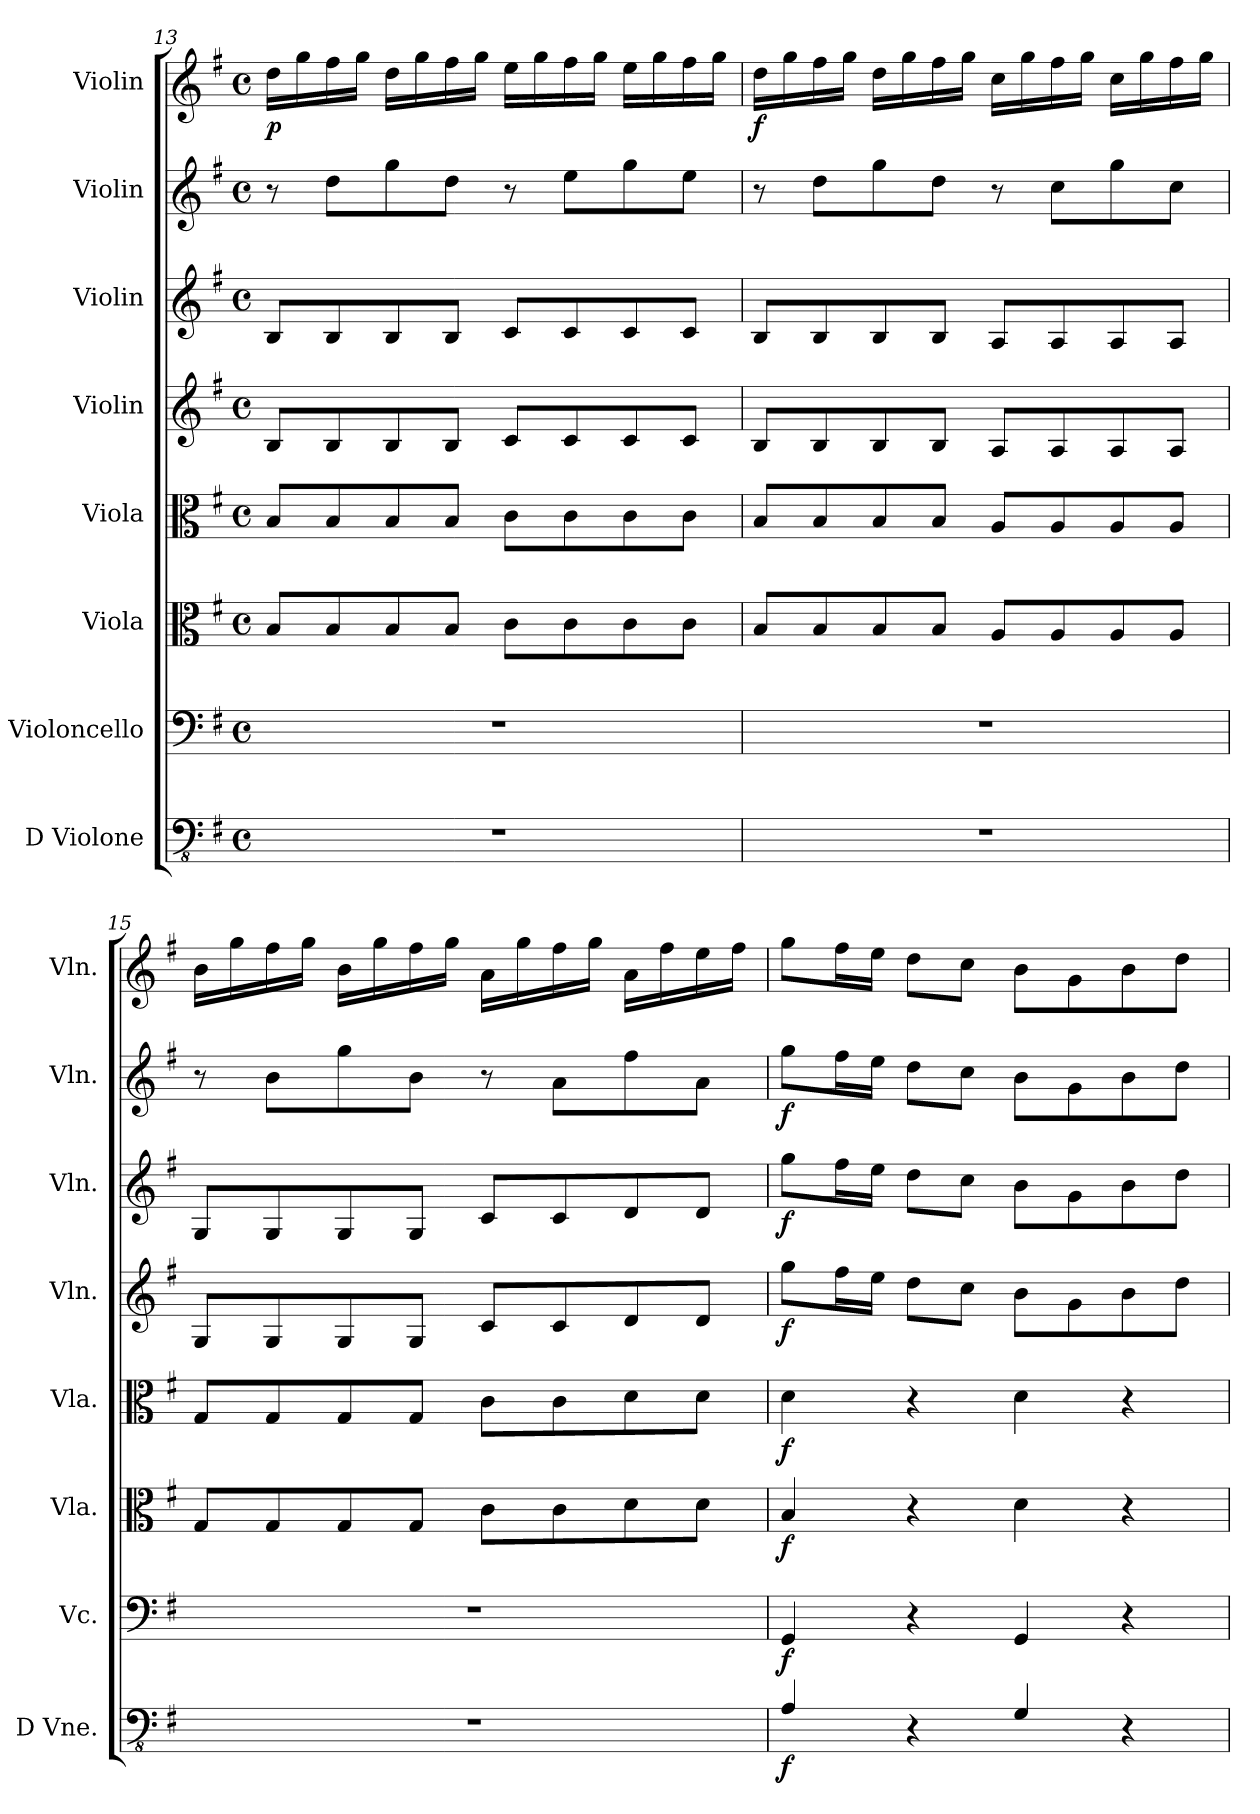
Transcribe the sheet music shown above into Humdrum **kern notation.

**kern	**dynam	**kern	**dynam	**kern	**dynam	**kern	**dynam	**kern	**dynam	**kern	**dynam	**kern	**dynam	**kern	**dynam
*part8	*part8	*part7	*part7	*part6	*part6	*part5	*part5	*part4	*part4	*part3	*part3	*part2	*part2	*part1	*part1
*staff8	*staff8	*staff7	*staff7	*staff6	*staff6	*staff5	*staff5	*staff4	*staff4	*staff3	*staff3	*staff2	*staff2	*staff1	*staff1
*I"D Violone	*	*I"Violoncello	*	*I"Viola	*	*I"Viola	*	*I"Violin	*	*I"Violin	*	*I"Violin	*	*I"Violin	*
*I'D Vne.	*	*I'Vc.	*	*I'Vla.	*	*I'Vla.	*	*I'Vln.	*	*I'Vln.	*	*I'Vln.	*	*I'Vln.	*
!!LO:PB:g=z
*clefFv4	*	*clefF4	*	*clefC3	*	*clefC3	*	*clefG2	*	*clefG2	*	*clefG2	*	*clefG2	*
*ITrd7c12	*	*	*	*	*	*	*	*	*	*	*	*	*	*	*
*k[f#]	*	*k[f#]	*	*k[f#]	*	*k[f#]	*	*k[f#]	*	*k[f#]	*	*k[f#]	*	*k[f#]	*
*M4/4	*	*M4/4	*	*M4/4	*	*M4/4	*	*M4/4	*	*M4/4	*	*M4/4	*	*M4/4	*
*met(c)	*	*met(c)	*	*met(c)	*	*met(c)	*	*met(c)	*	*met(c)	*	*met(c)	*	*met(c)	*
=13	=13	=13	=13	=13	=13	=13	=13	=13	=13	=13	=13	=13	=13	=13	=13
!	!	!	!	!	!	!	!	!	!	!	!	!	!	!	!LO:DY:b
1r	.	1r	.	8B/L	.	8B/L	.	8B/L	.	8B/L	.	8r	.	16dd\LL	p
.	.	.	.	.	.	.	.	.	.	.	.	.	.	16gg\	.
.	.	.	.	8B/	.	8B/	.	8B/	.	8B/	.	8dd\L	.	16ff#\	.
.	.	.	.	.	.	.	.	.	.	.	.	.	.	16gg\JJ	.
.	.	.	.	8B/	.	8B/	.	8B/	.	8B/	.	8gg\	.	16dd\LL	.
.	.	.	.	.	.	.	.	.	.	.	.	.	.	16gg\	.
.	.	.	.	8B/J	.	8B/J	.	8B/J	.	8B/J	.	8dd\J	.	16ff#\	.
.	.	.	.	.	.	.	.	.	.	.	.	.	.	16gg\JJ	.
.	.	.	.	8c\L	.	8c\L	.	8c/L	.	8c/L	.	8r	.	16ee\LL	.
.	.	.	.	.	.	.	.	.	.	.	.	.	.	16gg\	.
.	.	.	.	8c\	.	8c\	.	8c/	.	8c/	.	8ee\L	.	16ff#\	.
.	.	.	.	.	.	.	.	.	.	.	.	.	.	16gg\JJ	.
.	.	.	.	8c\	.	8c\	.	8c/	.	8c/	.	8gg\	.	16ee\LL	.
.	.	.	.	.	.	.	.	.	.	.	.	.	.	16gg\	.
.	.	.	.	8c\J	.	8c\J	.	8c/J	.	8c/J	.	8ee\J	.	16ff#\	.
.	.	.	.	.	.	.	.	.	.	.	.	.	.	16gg\JJ	.
=14	=14	=14	=14	=14	=14	=14	=14	=14	=14	=14	=14	=14	=14	=14	=14
!	!	!	!	!	!	!	!	!	!	!	!	!	!	!	!LO:DY:b
1r	.	1r	.	8B/L	.	8B/L	.	8B/L	.	8B/L	.	8r	.	16dd\LL	f
.	.	.	.	.	.	.	.	.	.	.	.	.	.	16gg\	.
.	.	.	.	8B/	.	8B/	.	8B/	.	8B/	.	8dd\L	.	16ff#\	.
.	.	.	.	.	.	.	.	.	.	.	.	.	.	16gg\JJ	.
.	.	.	.	8B/	.	8B/	.	8B/	.	8B/	.	8gg\	.	16dd\LL	.
.	.	.	.	.	.	.	.	.	.	.	.	.	.	16gg\	.
.	.	.	.	8B/J	.	8B/J	.	8B/J	.	8B/J	.	8dd\J	.	16ff#\	.
.	.	.	.	.	.	.	.	.	.	.	.	.	.	16gg\JJ	.
.	.	.	.	8A/L	.	8A/L	.	8A/L	.	8A/L	.	8r	.	16cc\LL	.
.	.	.	.	.	.	.	.	.	.	.	.	.	.	16gg\	.
.	.	.	.	8A/	.	8A/	.	8A/	.	8A/	.	8cc\L	.	16ff#\	.
.	.	.	.	.	.	.	.	.	.	.	.	.	.	16gg\JJ	.
.	.	.	.	8A/	.	8A/	.	8A/	.	8A/	.	8gg\	.	16cc\LL	.
.	.	.	.	.	.	.	.	.	.	.	.	.	.	16gg\	.
.	.	.	.	8A/J	.	8A/J	.	8A/J	.	8A/J	.	8cc\J	.	16ff#\	.
.	.	.	.	.	.	.	.	.	.	.	.	.	.	16gg\JJ	.
!!LO:PB:g=z
=15	=15	=15	=15	=15	=15	=15	=15	=15	=15	=15	=15	=15	=15	=15	=15
1r	.	1r	.	8G/L	.	8G/L	.	8G/L	.	8G/L	.	8r	.	16b\LL	.
.	.	.	.	.	.	.	.	.	.	.	.	.	.	16gg\	.
.	.	.	.	8G/	.	8G/	.	8G/	.	8G/	.	8b\L	.	16ff#\	.
.	.	.	.	.	.	.	.	.	.	.	.	.	.	16gg\JJ	.
.	.	.	.	8G/	.	8G/	.	8G/	.	8G/	.	8gg\	.	16b\LL	.
.	.	.	.	.	.	.	.	.	.	.	.	.	.	16gg\	.
.	.	.	.	8G/J	.	8G/J	.	8G/J	.	8G/J	.	8b\J	.	16ff#\	.
.	.	.	.	.	.	.	.	.	.	.	.	.	.	16gg\JJ	.
.	.	.	.	8c\L	.	8c\L	.	8c/L	.	8c/L	.	8r	.	16a\LL	.
.	.	.	.	.	.	.	.	.	.	.	.	.	.	16gg\	.
.	.	.	.	8c\	.	8c\	.	8c/	.	8c/	.	8a\L	.	16ff#\	.
.	.	.	.	.	.	.	.	.	.	.	.	.	.	16gg\JJ	.
.	.	.	.	8d\	.	8d\	.	8d/	.	8d/	.	8ff#\	.	16a\LL	.
.	.	.	.	.	.	.	.	.	.	.	.	.	.	16ff#\	.
.	.	.	.	8d\J	.	8d\J	.	8d/J	.	8d/J	.	8a\J	.	16ee\	.
.	.	.	.	.	.	.	.	.	.	.	.	.	.	16ff#\JJ	.
=16	=16	=16	=16	=16	=16	=16	=16	=16	=16	=16	=16	=16	=16	=16	=16
!	!LO:DY:b	!	!LO:DY:b	!	!LO:DY:b	!	!LO:DY:b	!	!LO:DY:b	!	!LO:DY:b	!	!LO:DY:b	!	!
4AAA/	f	4GG/	f	4B/	f	4d\	f	8gg\L	f	8gg\L	f	8gg\L	f	8gg\L	.
.	.	.	.	.	.	.	.	16ff#\L	.	16ff#\L	.	16ff#\L	.	16ff#\L	.
.	.	.	.	.	.	.	.	16ee\JJ	.	16ee\JJ	.	16ee\JJ	.	16ee\JJ	.
4r	.	4r	.	4r	.	4r	.	8dd\L	.	8dd\L	.	8dd\L	.	8dd\L	.
.	.	.	.	.	.	.	.	8cc\J	.	8cc\J	.	8cc\J	.	8cc\J	.
4GGG/	.	4GG/	.	4d\	.	4d\	.	8b\L	.	8b\L	.	8b\L	.	8b\L	.
.	.	.	.	.	.	.	.	8g\	.	8g\	.	8g\	.	8g\	.
4r	.	4r	.	4r	.	4r	.	8b\	.	8b\	.	8b\	.	8b\	.
.	.	.	.	.	.	.	.	8dd\J	.	8dd\J	.	8dd\J	.	8dd\J	.
=	=	=	=	=	=	=	=	=	=	=	=	=	=	=	=
*-	*-	*-	*-	*-	*-	*-	*-	*-	*-	*-	*-	*-	*-	*-	*-
